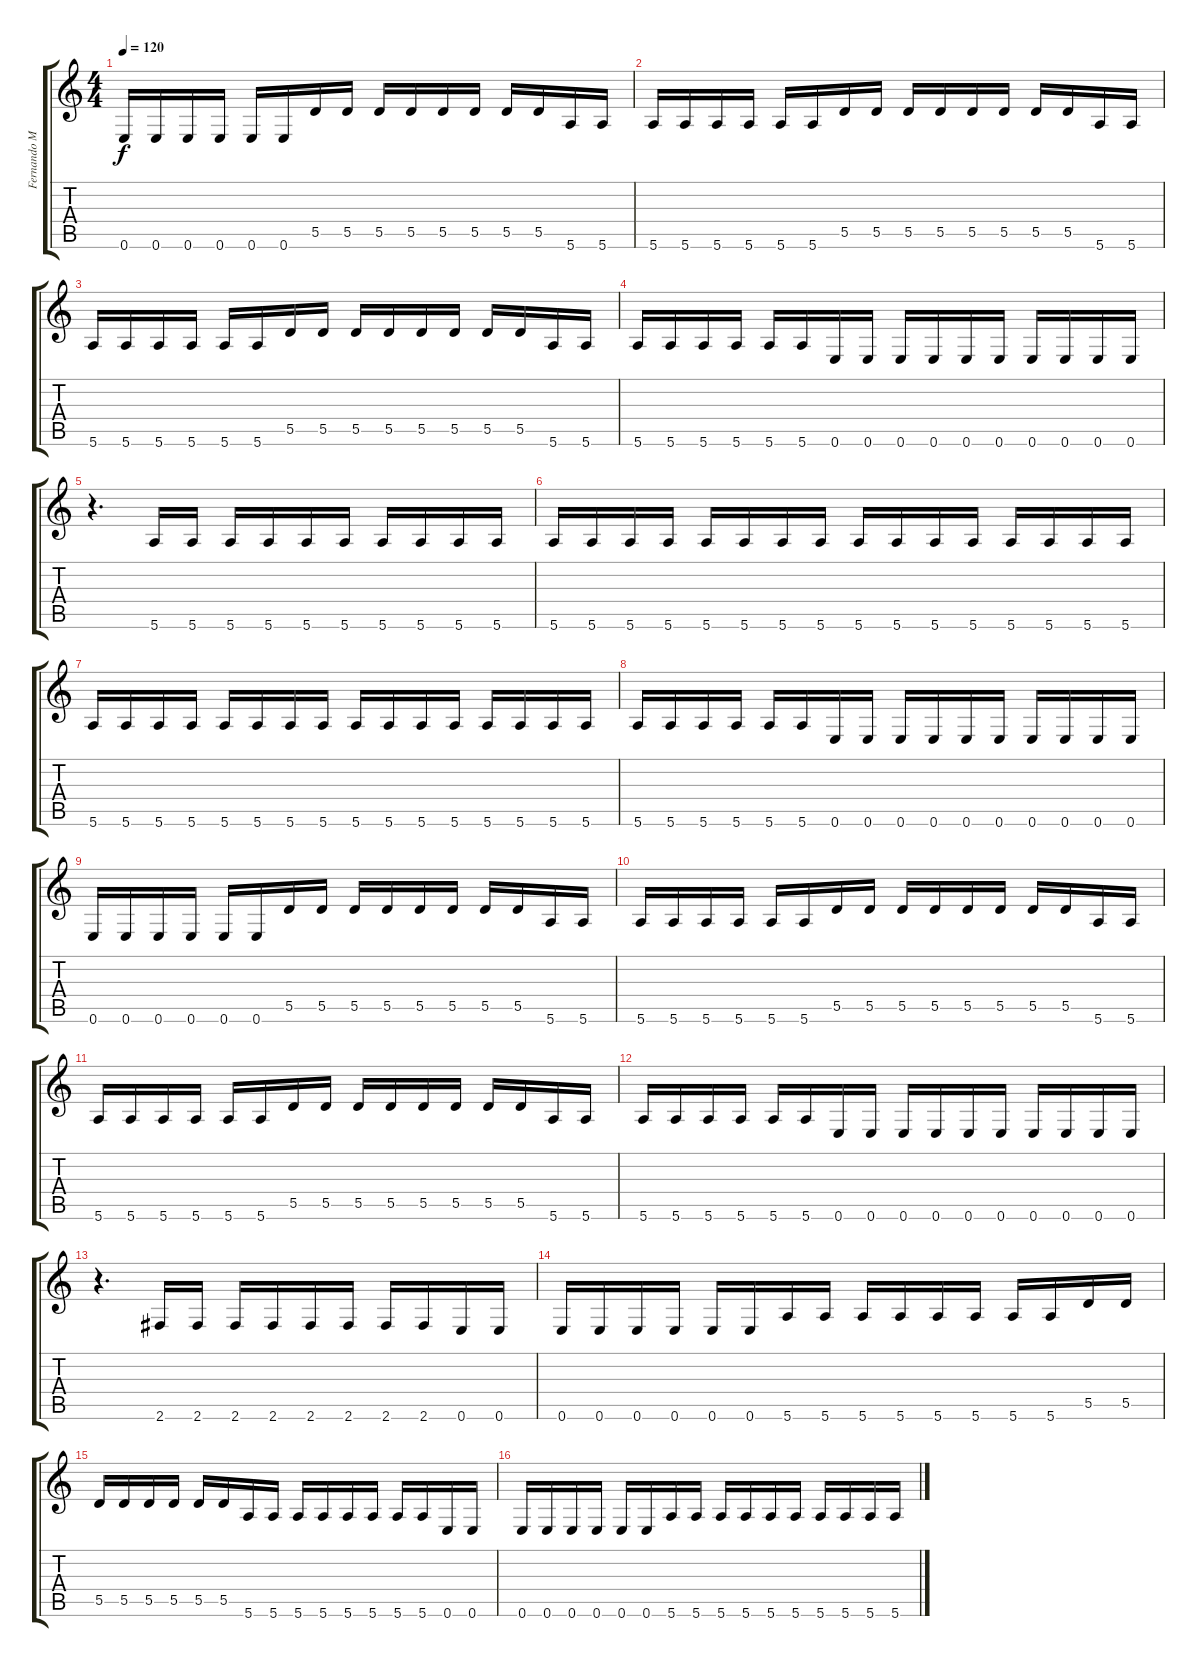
\track ("Fernando Madina (Bajo)" "Fernando M") {instrument electricbasspick}
\staff {score tabs}
\tuning (E4 B3 G3 D3 A2 E2) {hide}
\ts (4 4)
\tempo 120
\clef g2
\ks c
0.6.16{dy f} 0.6.16 0.6.16 0.6.16 0.6.16 0.6.16 5.5.16 5.5.16 5.5.16 5.5.16 5.5.16 5.5.16 5.5.16 5.5.16 5.6.16 5.6.16 |
5.6.16 5.6.16 5.6.16 5.6.16 5.6.16 5.6.16 5.5.16 5.5.16 5.5.16 5.5.16 5.5.16 5.5.16 5.5.16 5.5.16 5.6.16 5.6.16 |
5.6.16 5.6.16 5.6.16 5.6.16 5.6.16 5.6.16 5.5.16 5.5.16 5.5.16 5.5.16 5.5.16 5.5.16 5.5.16 5.5.16 5.6.16 5.6.16 |
5.6.16 5.6.16 5.6.16 5.6.16 5.6.16 5.6.16 0.6.16 0.6.16 0.6.16 0.6.16 0.6.16 0.6.16 0.6.16 0.6.16 0.6.16 0.6.16 |
r.4{d} 5.6.16 5.6.16 5.6.16 5.6.16 5.6.16 5.6.16 5.6.16 5.6.16 5.6.16 5.6.16 |
5.6.16 5.6.16 5.6.16 5.6.16 5.6.16 5.6.16 5.6.16 5.6.16 5.6.16 5.6.16 5.6.16 5.6.16 5.6.16 5.6.16 5.6.16 5.6.16 |
5.6.16 5.6.16 5.6.16 5.6.16 5.6.16 5.6.16 5.6.16 5.6.16 5.6.16 5.6.16 5.6.16 5.6.16 5.6.16 5.6.16 5.6.16 5.6.16 |
5.6.16 5.6.16 5.6.16 5.6.16 5.6.16 5.6.16 0.6.16 0.6.16 0.6.16 0.6.16 0.6.16 0.6.16 0.6.16 0.6.16 0.6.16 0.6.16 |
0.6.16 0.6.16 0.6.16 0.6.16 0.6.16 0.6.16 5.5.16 5.5.16 5.5.16 5.5.16 5.5.16 5.5.16 5.5.16 5.5.16 5.6.16 5.6.16 |
5.6.16 5.6.16 5.6.16 5.6.16 5.6.16 5.6.16 5.5.16 5.5.16 5.5.16 5.5.16 5.5.16 5.5.16 5.5.16 5.5.16 5.6.16 5.6.16 |
5.6.16 5.6.16 5.6.16 5.6.16 5.6.16 5.6.16 5.5.16 5.5.16 5.5.16 5.5.16 5.5.16 5.5.16 5.5.16 5.5.16 5.6.16 5.6.16 |
5.6.16 5.6.16 5.6.16 5.6.16 5.6.16 5.6.16 0.6.16 0.6.16 0.6.16 0.6.16 0.6.16 0.6.16 0.6.16 0.6.16 0.6.16 0.6.16 |
r.4{d} 2.6.16 2.6.16 2.6.16 2.6.16 2.6.16 2.6.16 2.6.16 2.6.16 0.6.16 0.6.16 |
0.6.16 0.6.16 0.6.16 0.6.16 0.6.16 0.6.16 5.6.16 5.6.16 5.6.16 5.6.16 5.6.16 5.6.16 5.6.16 5.6.16 5.5.16 5.5.16 |
5.5.16 5.5.16 5.5.16 5.5.16 5.5.16 5.5.16 5.6.16 5.6.16 5.6.16 5.6.16 5.6.16 5.6.16 5.6.16 5.6.16 0.6.16 0.6.16 |
0.6.16 0.6.16 0.6.16 0.6.16 0.6.16 0.6.16 5.6.16 5.6.16 5.6.16 5.6.16 5.6.16 5.6.16 5.6.16 5.6.16 5.6.16 5.6.16
